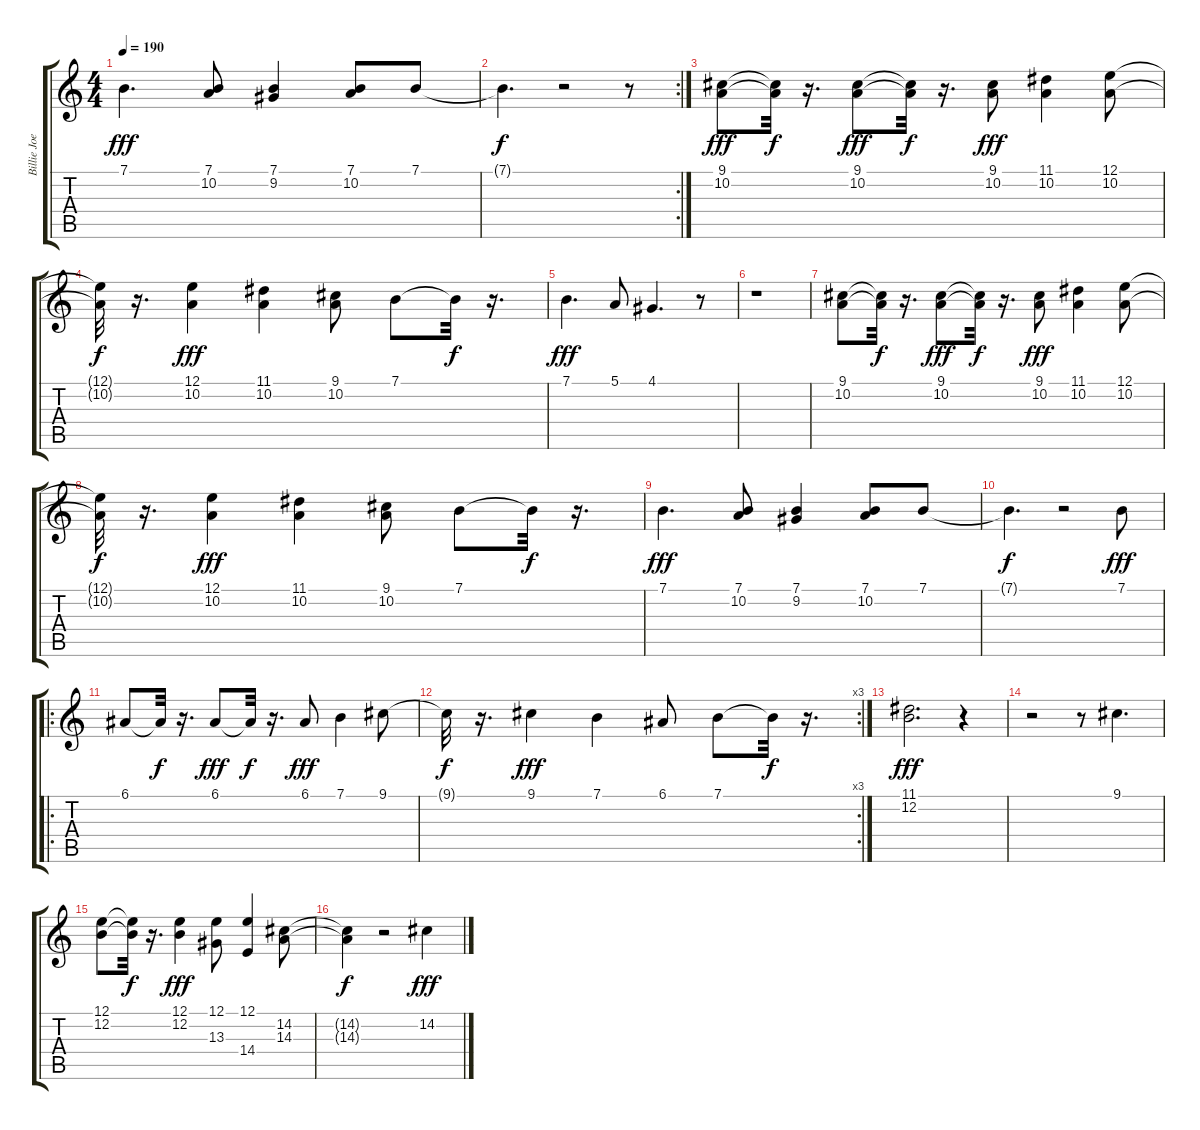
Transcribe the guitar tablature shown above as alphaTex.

\track ("Billie Joe Armstrong Voice" "Billie Joe") {instrument englishhorn}
\staff {score tabs}
\tuning (E4 B3 G3 D3 A2 E2) {hide}
\ts (4 4)
\tempo 190
\clef g2
\ks c
7.1.4{d dy fff} (7.1 10.2).8 (7.1 9.2).4 (7.1 10.2).8 7.1.8 |
\rc 2
7.1{t}.4{d dy f} r.2 r.8 |
(9.1 10.2).8{dy fff} (9.1{t} 10.2{t}).32{dy f} r.16{d} (9.1 10.2).8{dy fff} (9.1{t} 10.2{t}).32{dy f} r.16{d} (9.1 10.2).8{dy fff} (11.1 10.2).4 (12.1 10.2).8 |
(12.1{t} 10.2{t}).32{dy f} r.16{d} (12.1 10.2).4{dy fff} (11.1 10.2).4 (9.1 10.2).8 7.1.8 7.1{t}.32{dy f} r.16{d} |
7.1.4{d dy fff} 5.1.8 4.1.4{d} r.8 |
r.1 |
(9.1 10.2).8 (9.1{t} 10.2{t}).32{dy f} r.16{d} (9.1 10.2).8{dy fff} (9.1{t} 10.2{t}).32{dy f} r.16{d} (9.1 10.2).8{dy fff} (11.1 10.2).4 (12.1 10.2).8 |
(12.1{t} 10.2{t}).32{dy f} r.16{d} (12.1 10.2).4{dy fff} (11.1 10.2).4 (9.1 10.2).8 7.1.8 7.1{t}.32{dy f} r.16{d} |
7.1.4{d dy fff} (7.1 10.2).8 (7.1 9.2).4 (7.1 10.2).8 7.1.8 |
7.1{t}.4{d dy f} r.2 7.1.8{dy fff} |
\ro
6.1.8 6.1{t}.32{dy f} r.16{d} 6.1.8{dy fff} 6.1{t}.32{dy f} r.16{d} 6.1.8{dy fff} 7.1.4 9.1.8 |
\rc 3
9.1{t}.32{dy f} r.16{d} 9.1.4{dy fff} 7.1.4 6.1.8 7.1.8 7.1{t}.32{dy f} r.16{d} |
(11.1 12.2).2{d dy fff} r.4 |
r.2 r.8 9.1.4{d} |
(12.1 12.2).8 (12.1{t} 12.2{t}).32{dy f} r.16{d} (12.1 12.2).4{dy fff} (12.1 13.3).8 (12.1 14.4).4 (14.2 14.3).8 |
(14.2{t} 14.3{t}).4{dy f} r.2 14.2.4{dy fff}
